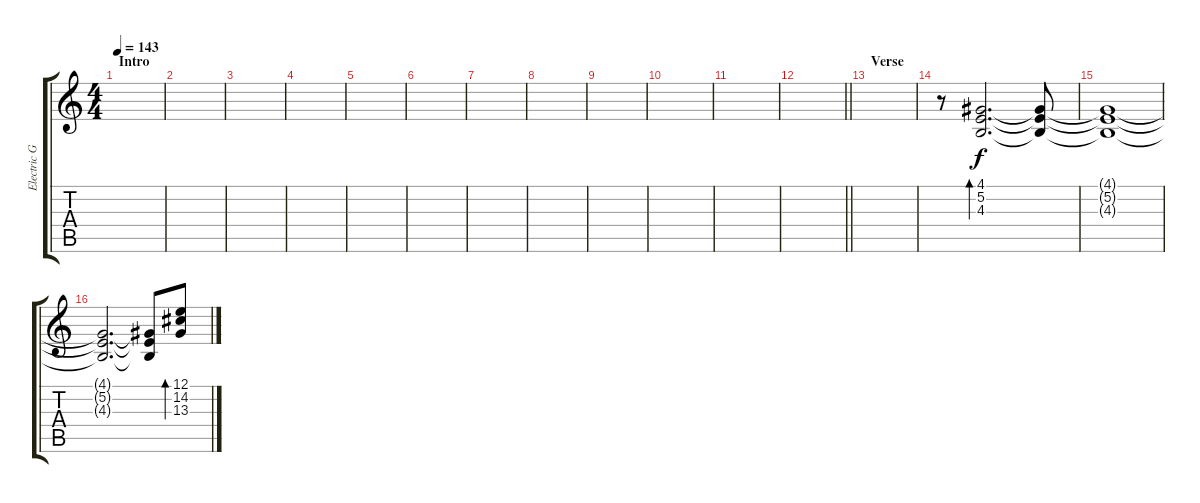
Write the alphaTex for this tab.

\track ("Electric Guitar" "Electric G") {instrument lead6voice}
\staff {score tabs}
\tuning (E4 B3 G3 D3 A2 E2) {hide}
\ts (4 4)
\section ("" "Intro")
\tempo 143
\clef g2
\ks c
|
|
|
|
|
|
|
|
|
|
|
\barLineRight lightlight
|
\section ("" "Verse")
|
r.8 (4.1 5.2 4.3).2{d bd 120} (4.1{t} 5.2{t} 4.3{t}).8 |
(4.1{t} 5.2{t} 4.3{t}).1 |
(4.1{t} 5.2{t} 4.3{t}).2{d} (4.1{t} 5.2{t} 4.3{t}).8 (12.1 14.2 13.3).8{bd 480}
